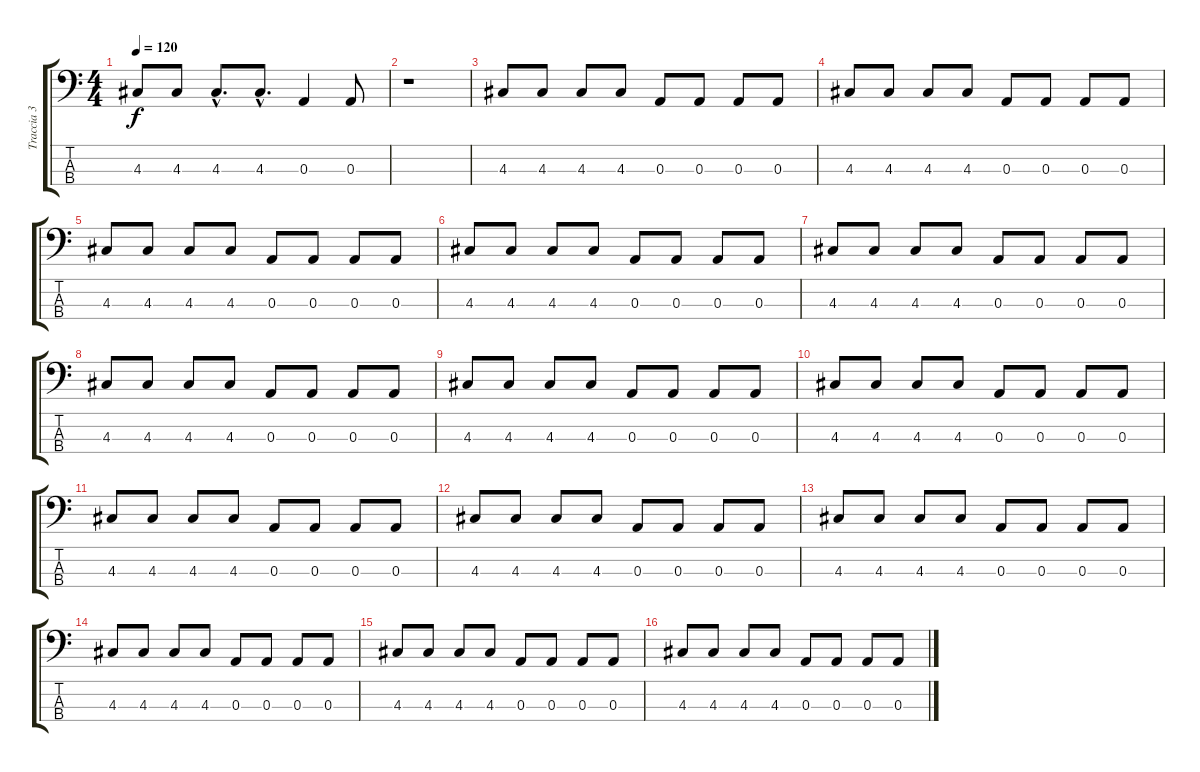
\track ("Traccia 3" "Traccia 3") {instrument electricbassfinger}
\staff {score tabs}
\tuning (G2 D2 A1 E1) {hide}
\ts (4 4)
\tempo 120
\clef f4
\ks c
4.3.8{dy f} 4.3.8 4.3{hac}.8{d} 4.3{hac}.8{d} 0.3.4 0.3.8 |
r.1 |
4.3.8 4.3.8 4.3.8 4.3.8 0.3.8 0.3.8 0.3.8 0.3.8 |
4.3.8 4.3.8 4.3.8 4.3.8 0.3.8 0.3.8 0.3.8 0.3.8 |
4.3.8 4.3.8 4.3.8 4.3.8 0.3.8 0.3.8 0.3.8 0.3.8 |
4.3.8 4.3.8 4.3.8 4.3.8 0.3.8 0.3.8 0.3.8 0.3.8 |
4.3.8 4.3.8 4.3.8 4.3.8 0.3.8 0.3.8 0.3.8 0.3.8 |
4.3.8 4.3.8 4.3.8 4.3.8 0.3.8 0.3.8 0.3.8 0.3.8 |
4.3.8 4.3.8 4.3.8 4.3.8 0.3.8 0.3.8 0.3.8 0.3.8 |
4.3.8 4.3.8 4.3.8 4.3.8 0.3.8 0.3.8 0.3.8 0.3.8 |
4.3.8 4.3.8 4.3.8 4.3.8 0.3.8 0.3.8 0.3.8 0.3.8 |
4.3.8 4.3.8 4.3.8 4.3.8 0.3.8 0.3.8 0.3.8 0.3.8 |
4.3.8 4.3.8 4.3.8 4.3.8 0.3.8 0.3.8 0.3.8 0.3.8 |
4.3.8 4.3.8 4.3.8 4.3.8 0.3.8 0.3.8 0.3.8 0.3.8 |
4.3.8 4.3.8 4.3.8 4.3.8 0.3.8 0.3.8 0.3.8 0.3.8 |
4.3.8 4.3.8 4.3.8 4.3.8 0.3.8 0.3.8 0.3.8 0.3.8
